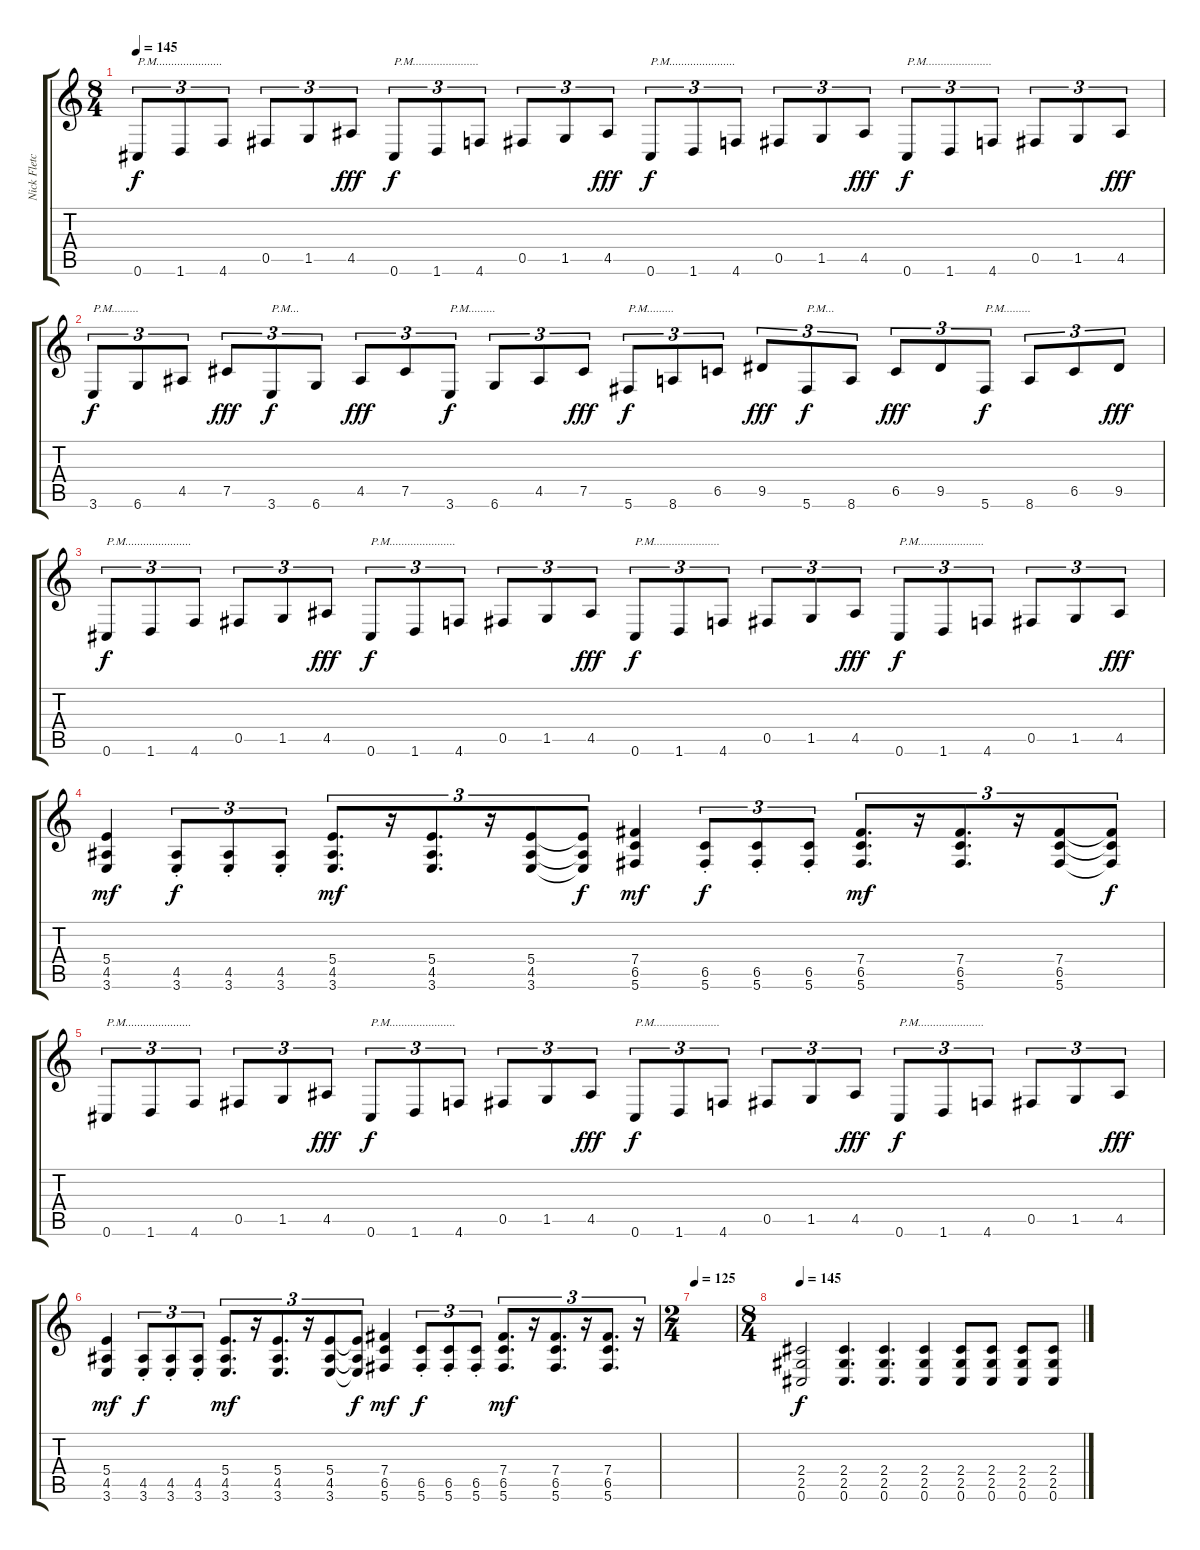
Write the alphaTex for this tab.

\track ("Nick Fletcher" "Nick Fletc") {instrument overdrivenguitar}
\staff {score tabs}
\tuning (Db4 Ab3 E3 B2 Gb2 Db2) {hide}
\ts (8 4)
\tempo 145
\clef g2
\ks c
0.6.8{tu (3 2) txt "P.M......................" dy f} 1.6.8{tu (3 2)} 4.6.8{tu (3 2)} 0.5.8{tu (3 2)} 1.5.8{tu (3 2)} 4.5.8{tu (3 2) dy fff} 0.6.8{tu (3 2) txt "P.M......................" dy f} 1.6.8{tu (3 2)} 4.6.8{tu (3 2)} 0.5.8{tu (3 2)} 1.5.8{tu (3 2)} 4.5.8{tu (3 2) dy fff} 0.6.8{tu (3 2) txt "P.M......................" dy f} 1.6.8{tu (3 2)} 4.6.8{tu (3 2)} 0.5.8{tu (3 2)} 1.5.8{tu (3 2)} 4.5.8{tu (3 2) dy fff} 0.6.8{tu (3 2) txt "P.M......................" dy f} 1.6.8{tu (3 2)} 4.6.8{tu (3 2)} 0.5.8{tu (3 2)} 1.5.8{tu (3 2)} 4.5.8{tu (3 2) dy fff} |
3.6.8{tu (3 2) txt "P.M........." dy f} 6.6.8{tu (3 2)} 4.5.8{tu (3 2)} 7.5.8{tu (3 2) dy fff} 3.6.8{tu (3 2) txt "P.M..." dy f} 6.6.8{tu (3 2)} 4.5.8{tu (3 2) dy fff} 7.5.8{tu (3 2)} 3.6.8{tu (3 2) txt "P.M........." dy f} 6.6.8{tu (3 2)} 4.5.8{tu (3 2)} 7.5.8{tu (3 2) dy fff} 5.6.8{tu (3 2) txt "P.M........." dy f} 8.6.8{tu (3 2)} 6.5.8{tu (3 2)} 9.5.8{tu (3 2) dy fff} 5.6.8{tu (3 2) txt "P.M..." dy f} 8.6.8{tu (3 2)} 6.5.8{tu (3 2) dy fff} 9.5.8{tu (3 2)} 5.6.8{tu (3 2) txt "P.M........." dy f} 8.6.8{tu (3 2)} 6.5.8{tu (3 2)} 9.5.8{tu (3 2) dy fff} |
0.6.8{tu (3 2) txt "P.M......................" dy f} 1.6.8{tu (3 2)} 4.6.8{tu (3 2)} 0.5.8{tu (3 2)} 1.5.8{tu (3 2)} 4.5.8{tu (3 2) dy fff} 0.6.8{tu (3 2) txt "P.M......................" dy f} 1.6.8{tu (3 2)} 4.6.8{tu (3 2)} 0.5.8{tu (3 2)} 1.5.8{tu (3 2)} 4.5.8{tu (3 2) dy fff} 0.6.8{tu (3 2) txt "P.M......................" dy f} 1.6.8{tu (3 2)} 4.6.8{tu (3 2)} 0.5.8{tu (3 2)} 1.5.8{tu (3 2)} 4.5.8{tu (3 2) dy fff} 0.6.8{tu (3 2) txt "P.M......................" dy f} 1.6.8{tu (3 2)} 4.6.8{tu (3 2)} 0.5.8{tu (3 2)} 1.5.8{tu (3 2)} 4.5.8{tu (3 2) dy fff} |
(5.4 4.5 3.6).4{dy mf} (4.5{st} 3.6).8{tu (3 2) dy f} (4.5{st} 3.6).8{tu (3 2)} (4.5{st} 3.6).8{tu (3 2)} (5.4 4.5 3.6).8{d tu (3 2) dy mf} r.16{tu (3 2)} (5.4 4.5 3.6).8{d tu (3 2)} r.16{tu (3 2)} (5.4 4.5 3.6).8{tu (3 2)} (5.4{t} 4.5{t} 3.6{t}).8{tu (3 2) dy f} (7.4 6.5 5.6).4{dy mf} (6.5{st} 5.6).8{tu (3 2) dy f} (6.5{st} 5.6).8{tu (3 2)} (6.5{st} 5.6).8{tu (3 2)} (7.4 6.5 5.6).8{d tu (3 2) dy mf} r.16{tu (3 2)} (7.4 6.5 5.6).8{d tu (3 2)} r.16{tu (3 2)} (7.4 6.5 5.6).8{tu (3 2)} (7.4{t} 6.5{t} 5.6{t}).8{tu (3 2) dy f} |
0.6.8{tu (3 2) txt "P.M......................"} 1.6.8{tu (3 2)} 4.6.8{tu (3 2)} 0.5.8{tu (3 2)} 1.5.8{tu (3 2)} 4.5.8{tu (3 2) dy fff} 0.6.8{tu (3 2) txt "P.M......................" dy f} 1.6.8{tu (3 2)} 4.6.8{tu (3 2)} 0.5.8{tu (3 2)} 1.5.8{tu (3 2)} 4.5.8{tu (3 2) dy fff} 0.6.8{tu (3 2) txt "P.M......................" dy f} 1.6.8{tu (3 2)} 4.6.8{tu (3 2)} 0.5.8{tu (3 2)} 1.5.8{tu (3 2)} 4.5.8{tu (3 2) dy fff} 0.6.8{tu (3 2) txt "P.M......................" dy f} 1.6.8{tu (3 2)} 4.6.8{tu (3 2)} 0.5.8{tu (3 2)} 1.5.8{tu (3 2)} 4.5.8{tu (3 2) dy fff} |
(5.4 4.5 3.6).4{dy mf} (4.5{st} 3.6).8{tu (3 2) dy f} (4.5{st} 3.6).8{tu (3 2)} (4.5{st} 3.6).8{tu (3 2)} (5.4 4.5 3.6).8{d tu (3 2) dy mf} r.16{tu (3 2)} (5.4 4.5 3.6).8{d tu (3 2)} r.16{tu (3 2)} (5.4 4.5 3.6).8{tu (3 2)} (5.4{t} 4.5{t} 3.6{t}).8{tu (3 2) dy f} (7.4 6.5 5.6).4{dy mf} (6.5{st} 5.6).8{tu (3 2) dy f} (6.5{st} 5.6).8{tu (3 2)} (6.5{st} 5.6).8{tu (3 2)} (7.4 6.5 5.6).8{d tu (3 2) dy mf} r.16{tu (3 2)} (7.4 6.5 5.6).8{d tu (3 2)} r.16{tu (3 2)} (7.4 6.5 5.6).8{d tu (3 2)} r.16{tu (3 2)} |
\ts (2 4)
\tempo 125
|
\ts (8 4)
\tempo 145
(2.4 2.5 0.6).2{dy f} (2.4 2.5 0.6).4{d} (2.4 2.5 0.6).4{d} (2.4 2.5 0.6).4 (2.4 2.5 0.6).8 (2.4 2.5 0.6).8 (2.4 2.5 0.6).8 (2.4 2.5 0.6).8
